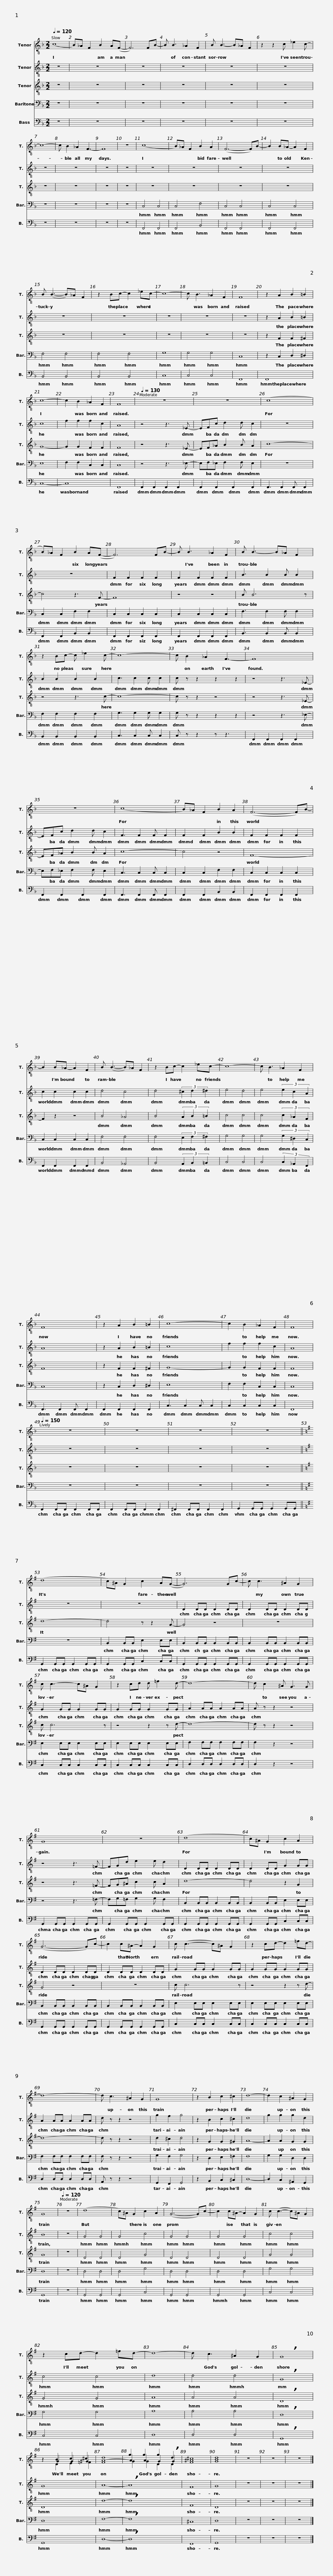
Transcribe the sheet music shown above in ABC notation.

X:1
%%score ( 1 2 3 ) 4 5 6 7
L:1/8
Q:1/4=120
M:2/2
I:linebreak $
K:F
V:1 treble-8
V:2 treble-8
V:3 treble-8
V:4 treble-8
V:5 treble-8
V:6 bass
V:7 bass
V:1
 (c8 | B)_A F2 B2 A(F- | F6) FB- | B B3 _A2 F2 | B B3- B_A F2 | %5
 z2 z2 c _e2 c- | c8- | c B2 _A2 F3- |$ F8 | z8 | %10
 (c8 | B)_A F2 B2 A2 | (F6- F)B- | B2 B_A- A2 F2 | B (B3- B)_A F2 |$ %15
 z2 Bc- c2 _ec- | c8- | c B3 _A2 F2 | F8 | z2 A2 B2 =B2 | %20
 c8- | c2 B2 _A2 F2 |$ F8 |[Q:1/4=130] z8 | z8 | %25
 (c8 |$ B)_A F2 B2 A(F- | F6) FB- | B B3 _A2 F2 | B B3- B_A F2 |$ %30
 z2 Bc- c _e2 c- | c8- | c B2 _A2 F3- | F8 |$ z8 | %35
 (c8 | B)_A F2 B2 A2 | (F6- F)B- |$ B2 B_A- A2 F2 | B (B3- B)_A F2 | %40
 z2 Bc- c2 _ec- | c8- | c B3 _A2 F2 |$ F8 | z2 A2 B2 =B2 | %45
 c8- | c2 B2 _A2 F2 | F8 |$[Q:1/4=150] z8 | z8 | %50
 z8 | z8 ||$[K:G] (d8 | c)^A G2 c2 A(G- | G6) Gc- | %55
 c c3 ^A2 G2 |$ c c3- c^A G2 | z2 cd d =f2 d- | d8- | d c2 ^A G3 G |$ %60
 G8 | z8 | (d8 | c)^A G2 c2 A2 |$ (G6- G)c- | %65
 c2 c^A- A2 G2 | c (c3- c)^A G2 | z2 cd- d2 =fd- |$ d8- | d c3 ^A2 G2 | %70
 G8 | z2 B2 c2 ^c2 | d8- | d2 c2 ^A2 G2 | G8 | %75
[Q:1/4=120] z8 |$ (d8 | c)^A G2 c2 A2 | (G6- G)c- | c2 c^A- A2 G2 | %80
 c (c3- c)^A G2 | z2 cd- d2 =fd- |$ d8- | d c3 ^A2 G2 | !breath!G8 | %85
 z2 B2 c2 ^c2 | d8 | g2 g2 g2 !breath!d2 | F8 | G8 | %90
 z8 | z8 | z8 |] %93
V:2
 x8 | x8 | x8 | x8 | x8 | %5
 x8 | x8 | x8 |$ x8 | x8 | %10
 x8 | x8 | x8 | x8 | x8 |$ %15
 x8 | x8 | x8 | x8 | x8 | %20
 x8 | x8 |$ x8 | x8 | x8 | %25
 x8 |$ x8 | x8 | x8 | x8 |$ %30
 x8 | x8 | x8 | x8 |$ x8 | %35
 x8 | x8 | x8 |$ x8 | x8 | %40
 x8 | x8 | x8 |$ x8 | x8 | %45
 x8 | x8 | x8 |$ x8 | x8 | %50
 x8 | x8 ||$[K:G] x8 | x8 | x8 | %55
 x8 |$ x8 | x8 | x8 | x8 |$ %60
 x8 | x8 | x8 | x8 |$ x8 | %65
 x8 | x8 | x8 |$ x8 | x8 | %70
 x8 | x8 | x8 | x8 | x8 | %75
 x8 |$ x8 | x8 | x8 | x8 | %80
 x8 | x8 |$ x8 | x8 | x8 | %85
 z2 G2 G2 ^G2 | A8- | A2 A2 G2 G2 | x8 | x8 | %90
 x8 | x8 | x8 |] %93
V:3
 x8 | x8 | x8 | x8 | x8 | %5
 x8 | x8 | x8 |$ x8 | x8 | %10
 x8 | x8 | x8 | x8 | x8 |$ %15
 x8 | x8 | x8 | x8 | x8 | %20
 x8 | x8 |$ x8 | x8 | x8 | %25
 x8 |$ x8 | x8 | x8 | x8 |$ %30
 x8 | x8 | x8 | x8 |$ x8 | %35
 x8 | x8 | x8 |$ x8 | x8 | %40
 x8 | x8 | x8 |$ x8 | x8 | %45
 x8 | x8 | x8 |$ x8 | x8 | %50
 x8 | x8 ||$[K:G] x8 | x8 | x8 | %55
 x8 |$ x8 | x8 | x8 | x8 |$ %60
 x8 | x8 | x8 | x8 |$ x8 | %65
 x8 | x8 | x8 |$ x8 | x8 | %70
 x8 | x8 | x8 | x8 | x8 | %75
 x8 |$ x8 | x8 | x8 | x8 | %80
 x8 | x8 |$ x8 | x8 | x8 | %85
 z2 D2 E2 =F2 | F8 | G2 G2 D2 D2 | [^A^c]8 | [Bd]8 | %90
 x8 | x8 | x8 |] %93
V:4
 z8 | z8 | z8 | z8 | z8 | %5
 z8 | z8 | z8 |$ z8 | z8 | %10
 z8 | z8 | z8 | z8 | z8 |$ %15
 z8 | z8 | z8 | z8 | z2 A2 B2 =B2 | %20
 c8 | f2 f2 f2 c2 |$ A8 | z4 z3 _E- | EFc d2 d c2 | %25
 z8 |$ z8 | F2 F2 F2 F2 | F2 F2 F2 F2 | B3 B2 B B2 |$ %30
 B2 B2 B2 B2 | c3 c2 c c2 | c z z2 z2 z2 | z4 z3 _E- |$ EFc d2 d c2 | %35
 F3 F2 F F2 | F2 F2 B2 B2 | F2 F2 F2 F2 |$ c2 c2 c2 c2 | d4 c4 | %40
 d4 (3^c2 d2 ^d2 | e4 d4 | e4 (3e2 c2 A2 |$ A8 | z2 A2 B2 =B2 | %45
 c8 | f2 f2 f2 c2 | A8 |$ z8 | z8 | %50
 z8 | z8 ||$[K:G] z8 | z8 | D2 DD D2 DD | %55
 D2 DD D2 DD |$ G2 GG G2 GG | G2 GG G2 GG | A2 AA A2 AA | A z z2 z4 |$ %60
 z4 z3 =F- | FGd e2 e d2 | D2 DD D2 DD | D2 DD G2 GG |$ D2 DD D2 DD | %65
 D2 DD D2 DD | G2 GG G2 GG | G2 GG G2 GG |$ A2 AA A2 AA | d z z2 z4 | %70
 g2 f2 g4 | z2 B2 c2 ^c2 | d8 | g2 g2 g2 d2 | B8 | %75
 z8 |$ G4 G4 | G4 c4 | G4 G4 | G4 G4 | %80
 c4 c4 | c4 c4 |$ d8 | d4 d4 | !breath!G8 | %85
 G8 | A8- | !breath!A8 | F8 | G8 | %90
 z8 | z8 | z8 |] %93
V:5
 z8 | z8 | z8 | z8 | z8 | %5
 z8 | z8 | z8 |$ z8 | z8 | %10
 z8 | z8 | z8 | z8 | z8 |$ %15
 z8 | z8 | z8 | z8 | z2 F2 F2 ^F2 | %20
 G8- | G2 G2 F2 F2 |$ F8 | z4 z3 _E- | EF_A B2 B A2 | %25
 c8- |$ c4 z3 F- | F8 | z4 z4 | B B6 z |$ %30
 z4 z3 c- | c8- | c z z2 z4 | z4 z3 _E- |$ EF_A B2 B A2 | %35
 c8- | c4 z4 | F8- |$ F2 z2 z4 | B4 _A4 | %40
 B4 (3A2 B2 =B2 | c4 c4 | c4 (3c2 _A2 F2 |$ F8 | z2 F2 F2 ^F2 | %45
 G8- | G2 G2 F2 F2 | F8 |$ z8 | z8 | %50
 z8 | z8 ||$[K:G] d8- | d4 z z2 G- | G4 z4 | %55
 z8 |$ c c6 z | z4 z2 z d- | d8- | d z z2 z4 |$ %60
 z4 z3 =F- | FG^A c2 c A2 | d8- | d4 z2 G2 |$ G4 z4 | %65
 z8 | c c6 z | z4 z2 z d- |$ d8- | d z z2 z4 | %70
 d2 ^c2 d4 | z2 G2 G2 ^G2 | A8- | A2 A2 G2 G2 | G8 | %75
 z8 |$ D4 D4 | D4 G4 | D4 D4 | D4 D4 | %80
 G4 G4 | G4 G4 |$ A8 | A4 A4 | !breath!D8 | %85
 D8 | d8- | !breath!d8 | F8 | D8 | %90
 z8 | z8 | z8 |] %93
V:6
 z8 | z8 | z8 | z8 | z8 | %5
 z8 | z8 | z8 |$ z8 | z8 | %10
 C,4 C,4 | C,4 F,4 | C,4 C,4 | C,4 C,4 | F,4 F,4 |$ %15
 F,4 F,4 | G,8 | G,4 G,4 | C,8 | z2 C,2 D,2 ^D,2 | %20
 E,8 | F,2 F,2 C,2 C,2 |$ C,8 | z4 z3 _E,- | E,F,_E, F,2 F, E,2 | %25
 z8 |$ C,2 C,2 F,2 F,2 | C,2 C,2 C,2 C,2 | C,2 C,2 C,2 C,2 | F,3 F,2 F, F,2 |$ %30
 F,2 F,2 F,2 F,2 | G,3 G,2 G, G,2 | G, z z2 z2 z2 | z4 z3 _E,- |$ E,F,_E, F,2 F, E,2 | %35
 C,3 C,2 C, C,2 | C,2 C,2 F,2 F,2 | C,2 C,2 C,2 C,2 |$ C,2 C,2 C,2 C,2 | F,4 F,4 | %40
 F,4 (3E,2 F,2 ^F,2 | G,4 G,4 | G,4 (3G,2 ^D,2 C,2 |$ C,8 | z2 C,2 D,2 ^D,2 | %45
 E,8 | F,2 F,2 C,2 C,2 | C,8 |$ z8 | z8 | %50
 z8 | z8 ||$[K:G] z8 | B,,2 B,,B,, E,2 E,E, | B,,2 B,,B,, B,,2 B,,B,, | %55
 B,,2 B,,B,, B,,2 B,,B,, |$ E,2 E,E, E,2 E,E, | E,2 E,E, E,2 E,E, | F,2 F,F, F,2 F,F, | F,2 z2 z4 |$ %60
 z4 z3 =F,- | F,G,=F, G,2 G, F,2 | B,,2 B,,B,, B,,2 B,,B,, | B,,2 B,,B,, E,2 E,E, |$ B,,2 B,,B,, B,,2 B,,B,, | %65
 B,,2 B,,B,, B,,2 B,,B,, | E,2 E,E, E,2 E,E, | E,2 E,E, E,2 E,E, |$ F,2 F,F, F,2 F,F, | F, z z2 z4 | %70
 G,2 F,2 G,4 | z2 D,2 E,2 =F,2 | F,8 | G,2 G,2 D,2 D,2 | D,8 | %75
 z8 |$ D,4 D,4 | D,4 G,4 | D,4 D,4 | D,4 D,4 | %80
 G,4 G,4 | G,4 G,4 |$ A,8 | A,4 A,4 | !breath!D,8 | %85
 D,8 | F,8- | !breath!F,8 | ^C,8 | D,8 | %90
 z8 | z8 | z8 |] %93
V:7
 z8 | z8 | z8 | z8 | z8 | %5
 z8 | z8 | z8 |$ z8 | z8 | %10
 F,,4 F,,4 | F,,4 B,,4 | F,,4 F,,4 | F,,4 F,,4 | B,,4 B,,4 |$ %15
 B,,4 B,,4 | C,8 | C,4 C,4 | F,,8 | F,,8 | %20
 C,8- | C,8 |$ F,,8 | F,,2 F,,2 F,,2 F,,2 | F,,2 F,,2 F,,2 F,,2 | %25
 F,,3 F,,2 F,, F,,2 |$ F,,2 F,,2 B,,2 B,,2 | F,,2 F,,2 F,,2 F,,2 | F,,2 F,,2 F,,2 F,,2 | B,,3 B,,2 B,, B,,2 |$ %30
 B,,2 B,,2 B,,2 B,,2 | C,3 C,2 C, C,2 | C, z z2 z z3 | F,,2 F,,2 F,,2 F,,2 |$ F,,2 F,,2 F,,2 F,,2 | %35
 F,,3 F,,2 F,, F,,2 | F,,2 F,,2 B,,2 B,,2 | F,,2 F,,2 F,,2 F,,2 |$ F,,2 F,,2 F,,2 F,,2 | B,,4 _A,,4 | %40
 B,,4 (3A,,2 B,,2 =B,,2 | C,4 C,4 | C,4 (3C,2 _A,,2 F,,2 |$ F,,3 F,,2 F,, F,,2 | F,,2 F,,2 F,,2 F,,2 | %45
 C,3 C,2 C, C,2 | C,2 C,2 C,2 C,2 | F,,8 |$ F,,2 F,,F,, F,,2 F,,F,, | F,,2 F,,F,, F,,2 F,,2 | %50
 ^F,,2 F,,F,, F,,2 F,,2 | G,,2 G,,G,, G,,2 G,,G,, ||$[K:G] G,,2 G,,G,, G,,2 G,,G,, | G,,2 G,,G,, C,2 C,C, | G,,2 G,,G,, G,,2 G,,G,, | %55
 G,,2 G,,G,, G,,2 G,,G,, |$ C,2 C,C, C,2 C,C, | C,2 C,C, C,2 C,C, | D,2 D,D, D,2 D,D, | D,2 z2 z4 |$ %60
 G,,2 G,,G,, G,,2 G,,G,, | G,,2 G,,G,, G,,2 G,,G,, | G,,2 G,,G,, G,,2 G,,G,, | G,,2 G,,G,, C,2 C,C, |$ G,,2 G,,G,, G,,2 G,,G,, | %65
 G,,2 G,,G,, G,,2 G,,G,, | C,2 C,C, C,2 C,C, | C,2 C,C, C,2 C,C, |$ D,2 D,D, D,2 D,D, | A,, z z2 z4 | %70
 G,,2 F,,2 G,,4 | z2 B,,2 C,2 ^C,2 | D,8- | D,2 C,2 ^A,,2 G,,2 | G,,8 | %75
 z8 |$ G,,4 G,,4 | G,,4 C,4 | G,,4 G,,4 | G,,4 G,,4 | %80
 C,4 C,4 | C,4 C,4 |$ D,8 | D,4 D,4 | !breath!G,,8 | %85
 G,,8 | D,8- | !breath!D,8 | F,,8 | G,,8 | %90
 z8 | z8 | z8 |] %93
